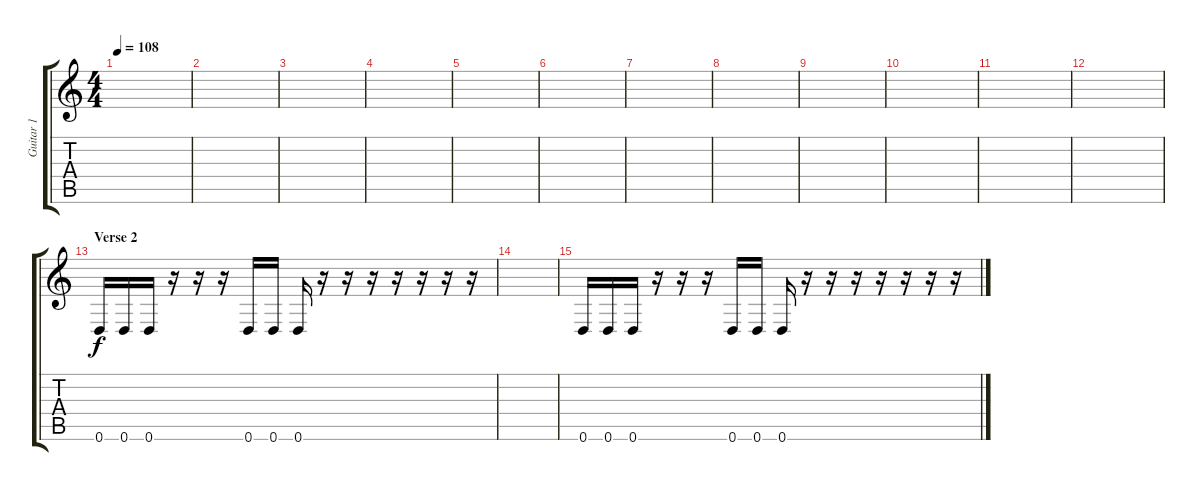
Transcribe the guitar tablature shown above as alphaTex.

\track ("Guitar 1" "Guitar 1") {instrument distortionguitar}
\staff {score tabs}
\tuning (E4 B3 G3 D3 A2 D2) {hide}
\ts (4 4)
\tempo 108
\clef g2
\ks c
|
|
|
|
|
|
|
|
|
|
|
|
\section ("" "Verse 2")
0.6.16{balance 0} 0.6.16 0.6.16 r.16 r.16 r.16 0.6.16 0.6.16 0.6.16 r.16 r.16 r.16 r.16 r.16 r.16 r.16 |
|
0.6.16 0.6.16 0.6.16 r.16 r.16 r.16 0.6.16 0.6.16 0.6.16 r.16 r.16 r.16 r.16 r.16 r.16 r.16
